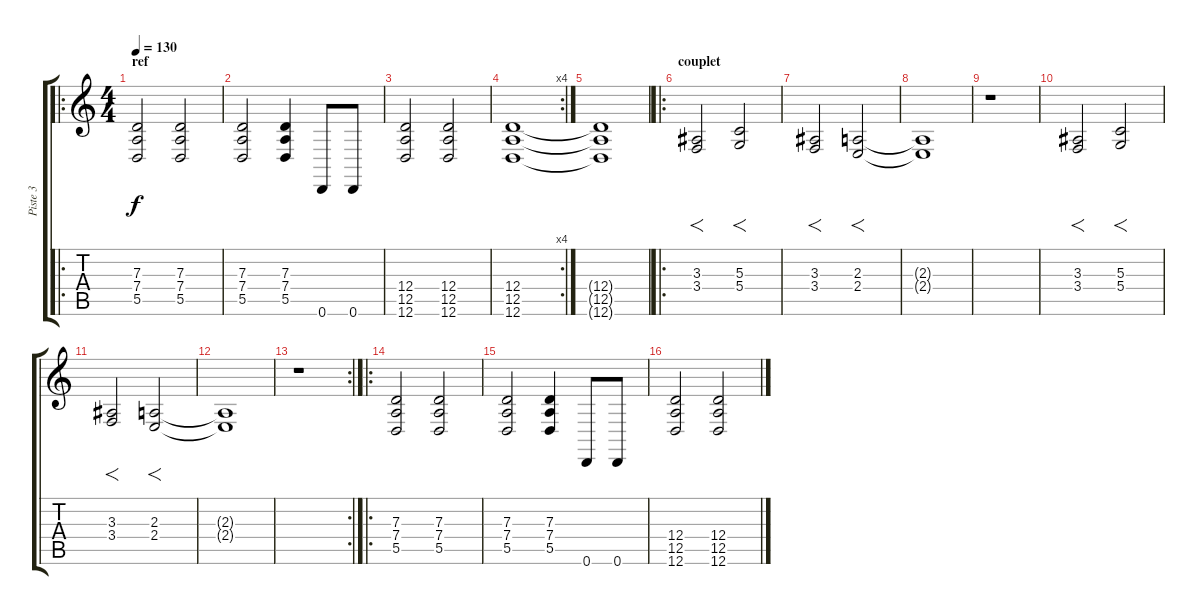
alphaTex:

\track ("Piste 3" "Piste 3") {instrument violin}
\staff {score tabs}
\tuning (E4 B3 G3 D3 A2 D2) {hide}
\ro
\ts (4 4)
\section ("" "ref ")
\tempo 130
\clef g2
\ks c
(7.3 7.4 5.5).2{dy f volume 12 instrument distortionguitar} (7.3 7.4 5.5).2 |
(7.3 7.4 5.5).2 (7.3 7.4 5.5).4 0.6.8 0.6.8 |
(12.4 12.5 12.6).2 (12.4 12.5 12.6).2 |
\rc 4
(12.4 12.5 12.6).1 |
(12.4{t} 12.5{t} 12.6{t}).1 |
\ro
\section ("" "couplet")
(3.3 3.4).2{f volume 10 instrument violin} (5.3 5.4).2{f} |
(3.3 3.4).2{f} (2.3 2.4).2{f} |
(2.3{t} 2.4{t}).1 |
r.1 |
(3.3 3.4).2{f} (5.3 5.4).2{f} |
(3.3 3.4).2{f} (2.3 2.4).2{f} |
(2.3{t} 2.4{t}).1 |
\rc 2
r.1 |
\ro
(7.3 7.4 5.5).2{volume 12 instrument distortionguitar} (7.3 7.4 5.5).2 |
(7.3 7.4 5.5).2 (7.3 7.4 5.5).4 0.6.8 0.6.8 |
(12.4 12.5 12.6).2 (12.4 12.5 12.6).2
